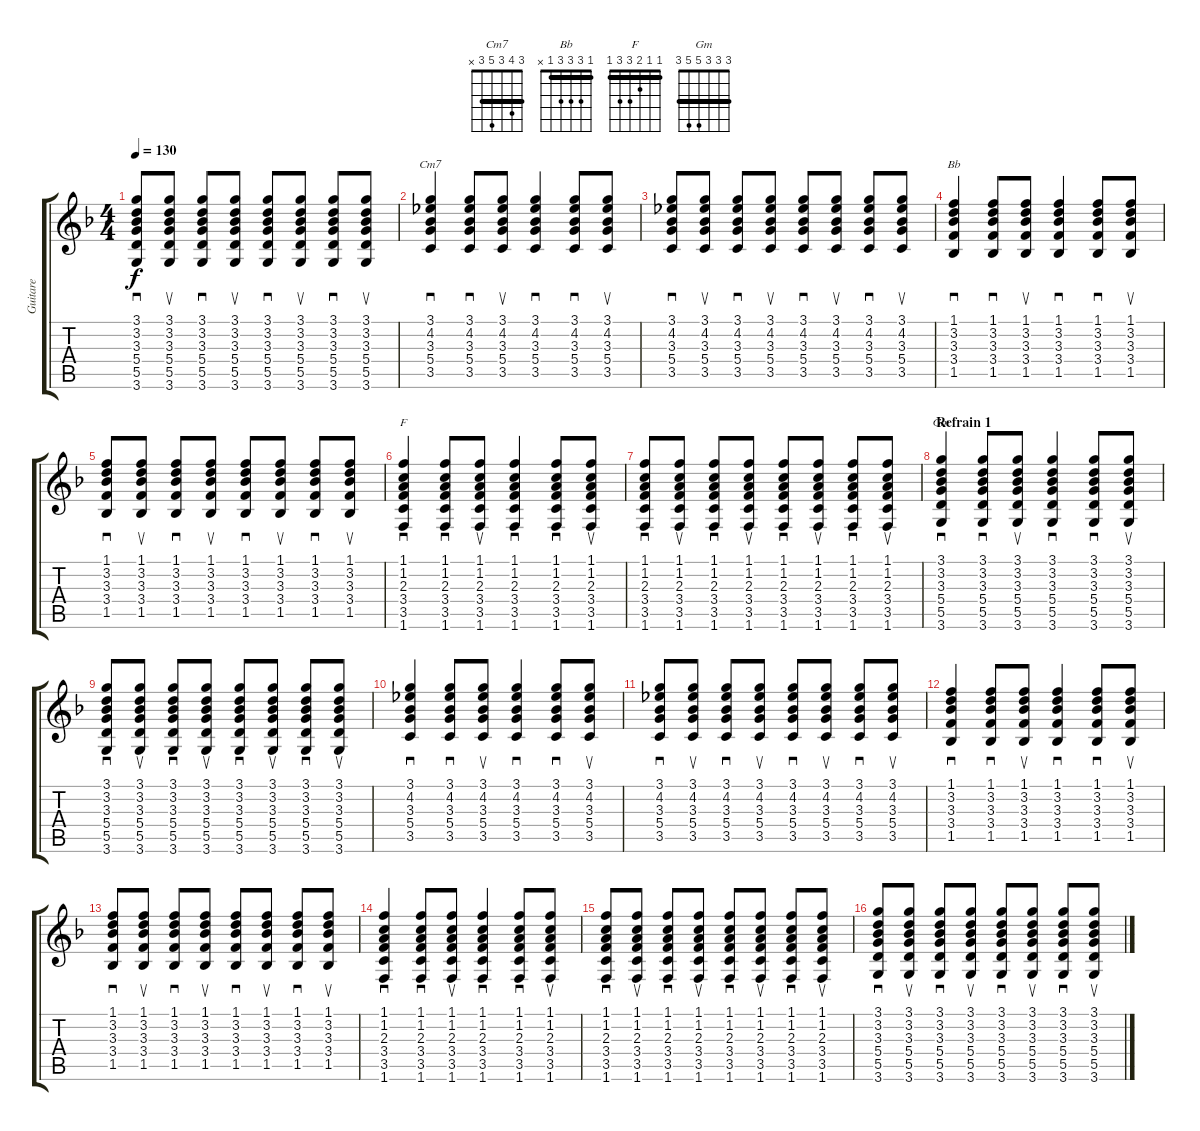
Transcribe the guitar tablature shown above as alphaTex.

\track ("Guitare" "Guitare") {instrument acousticguitarsteel}
\staff {score tabs}
\tuning (E4 B3 G3 D3 A2 E2) {hide}
\chord ("Cm7" 3 4 3 5 3 x) {barre 3}
\chord ("Bb" 1 3 3 3 1 x) {barre 1}
\chord ("F" 1 1 2 3 3 1) {barre 1}
\chord ("Gm" 3 3 3 5 5 3) {barre 3}
\ts (4 4)
\tempo 130
\clef g2
\ks f
(3.1 3.2 3.3 5.4 5.5 3.6).8{sd dy f} (3.1 3.2 3.3 5.4 5.5 3.6).8{su} (3.1 3.2 3.3 5.4 5.5 3.6).8{sd} (3.1 3.2 3.3 5.4 5.5 3.6).8{su} (3.1 3.2 3.3 5.4 5.5 3.6).8{sd} (3.1 3.2 3.3 5.4 5.5 3.6).8{su} (3.1 3.2 3.3 5.4 5.5 3.6).8{sd} (3.1 3.2 3.3 5.4 5.5 3.6).8{su} |
(3.1 4.2 3.3 5.4 3.5).4{sd ch "Cm7"} (3.1 4.2 3.3 5.4 3.5).8{sd} (3.1 4.2 3.3 5.4 3.5).8{su} (3.1 4.2 3.3 5.4 3.5).4{sd} (3.1 4.2 3.3 5.4 3.5).8{sd} (3.1 4.2 3.3 5.4 3.5).8{su} |
(3.1 4.2 3.3 5.4 3.5).8{sd} (3.1 4.2 3.3 5.4 3.5).8{su} (3.1 4.2 3.3 5.4 3.5).8{sd} (3.1 4.2 3.3 5.4 3.5).8{su} (3.1 4.2 3.3 5.4 3.5).8{sd} (3.1 4.2 3.3 5.4 3.5).8{su} (3.1 4.2 3.3 5.4 3.5).8{sd} (3.1 4.2 3.3 5.4 3.5).8{su} |
(1.1 3.2 3.3 3.4 1.5).4{sd ch "Bb"} (1.1 3.2 3.3 3.4 1.5).8{sd} (1.1 3.2 3.3 3.4 1.5).8{su} (1.1 3.2 3.3 3.4 1.5).4{sd} (1.1 3.2 3.3 3.4 1.5).8{sd} (1.1 3.2 3.3 3.4 1.5).8{su} |
(1.1 3.2 3.3 3.4 1.5).8{sd} (1.1 3.2 3.3 3.4 1.5).8{su} (1.1 3.2 3.3 3.4 1.5).8{sd} (1.1 3.2 3.3 3.4 1.5).8{su} (1.1 3.2 3.3 3.4 1.5).8{sd} (1.1 3.2 3.3 3.4 1.5).8{su} (1.1 3.2 3.3 3.4 1.5).8{sd} (1.1 3.2 3.3 3.4 1.5).8{su} |
(1.1 1.2 2.3 3.4 3.5 1.6).4{sd ch "F"} (1.1 1.2 2.3 3.4 3.5 1.6).8{sd} (1.1 1.2 2.3 3.4 3.5 1.6).8{su} (1.1 1.2 2.3 3.4 3.5 1.6).4{sd} (1.1 1.2 2.3 3.4 3.5 1.6).8{sd} (1.1 1.2 2.3 3.4 3.5 1.6).8{su} |
(1.1 1.2 2.3 3.4 3.5 1.6).8{sd} (1.1 1.2 2.3 3.4 3.5 1.6).8{su} (1.1 1.2 2.3 3.4 3.5 1.6).8{sd} (1.1 1.2 2.3 3.4 3.5 1.6).8{su} (1.1 1.2 2.3 3.4 3.5 1.6).8{sd} (1.1 1.2 2.3 3.4 3.5 1.6).8{su} (1.1 1.2 2.3 3.4 3.5 1.6).8{sd} (1.1 1.2 2.3 3.4 3.5 1.6).8{su} |
\section ("" "Refrain 1")
(3.1 3.2 3.3 5.4 5.5 3.6).4{sd ch "Gm"} (3.1 3.2 3.3 5.4 5.5 3.6).8{sd} (3.1 3.2 3.3 5.4 5.5 3.6).8{su} (3.1 3.2 3.3 5.4 5.5 3.6).4{sd} (3.1 3.2 3.3 5.4 5.5 3.6).8{sd} (3.1 3.2 3.3 5.4 5.5 3.6).8{su} |
(3.1 3.2 3.3 5.4 5.5 3.6).8{sd} (3.1 3.2 3.3 5.4 5.5 3.6).8{su} (3.1 3.2 3.3 5.4 5.5 3.6).8{sd} (3.1 3.2 3.3 5.4 5.5 3.6).8{su} (3.1 3.2 3.3 5.4 5.5 3.6).8{sd} (3.1 3.2 3.3 5.4 5.5 3.6).8{su} (3.1 3.2 3.3 5.4 5.5 3.6).8{sd} (3.1 3.2 3.3 5.4 5.5 3.6).8{su} |
(3.1 4.2 3.3 5.4 3.5).4{sd} (3.1 4.2 3.3 5.4 3.5).8{sd} (3.1 4.2 3.3 5.4 3.5).8{su} (3.1 4.2 3.3 5.4 3.5).4{sd} (3.1 4.2 3.3 5.4 3.5).8{sd} (3.1 4.2 3.3 5.4 3.5).8{su} |
(3.1 4.2 3.3 5.4 3.5).8{sd} (3.1 4.2 3.3 5.4 3.5).8{su} (3.1 4.2 3.3 5.4 3.5).8{sd} (3.1 4.2 3.3 5.4 3.5).8{su} (3.1 4.2 3.3 5.4 3.5).8{sd} (3.1 4.2 3.3 5.4 3.5).8{su} (3.1 4.2 3.3 5.4 3.5).8{sd} (3.1 4.2 3.3 5.4 3.5).8{su} |
(1.1 3.2 3.3 3.4 1.5).4{sd} (1.1 3.2 3.3 3.4 1.5).8{sd} (1.1 3.2 3.3 3.4 1.5).8{su} (1.1 3.2 3.3 3.4 1.5).4{sd} (1.1 3.2 3.3 3.4 1.5).8{sd} (1.1 3.2 3.3 3.4 1.5).8{su} |
(1.1 3.2 3.3 3.4 1.5).8{sd} (1.1 3.2 3.3 3.4 1.5).8{su} (1.1 3.2 3.3 3.4 1.5).8{sd} (1.1 3.2 3.3 3.4 1.5).8{su} (1.1 3.2 3.3 3.4 1.5).8{sd} (1.1 3.2 3.3 3.4 1.5).8{su} (1.1 3.2 3.3 3.4 1.5).8{sd} (1.1 3.2 3.3 3.4 1.5).8{su} |
(1.1 1.2 2.3 3.4 3.5 1.6).4{sd} (1.1 1.2 2.3 3.4 3.5 1.6).8{sd} (1.1 1.2 2.3 3.4 3.5 1.6).8{su} (1.1 1.2 2.3 3.4 3.5 1.6).4{sd} (1.1 1.2 2.3 3.4 3.5 1.6).8{sd} (1.1 1.2 2.3 3.4 3.5 1.6).8{su} |
(1.1 1.2 2.3 3.4 3.5 1.6).8{sd} (1.1 1.2 2.3 3.4 3.5 1.6).8{su} (1.1 1.2 2.3 3.4 3.5 1.6).8{sd} (1.1 1.2 2.3 3.4 3.5 1.6).8{su} (1.1 1.2 2.3 3.4 3.5 1.6).8{sd} (1.1 1.2 2.3 3.4 3.5 1.6).8{su} (1.1 1.2 2.3 3.4 3.5 1.6).8{sd} (1.1 1.2 2.3 3.4 3.5 1.6).8{su} |
(3.1 3.2 3.3 5.4 5.5 3.6).8{sd} (3.1 3.2 3.3 5.4 5.5 3.6).8{su} (3.1 3.2 3.3 5.4 5.5 3.6).8{sd} (3.1 3.2 3.3 5.4 5.5 3.6).8{su} (3.1 3.2 3.3 5.4 5.5 3.6).8{sd} (3.1 3.2 3.3 5.4 5.5 3.6).8{su} (3.1 3.2 3.3 5.4 5.5 3.6).8{sd} (3.1 3.2 3.3 5.4 5.5 3.6).8{su}
